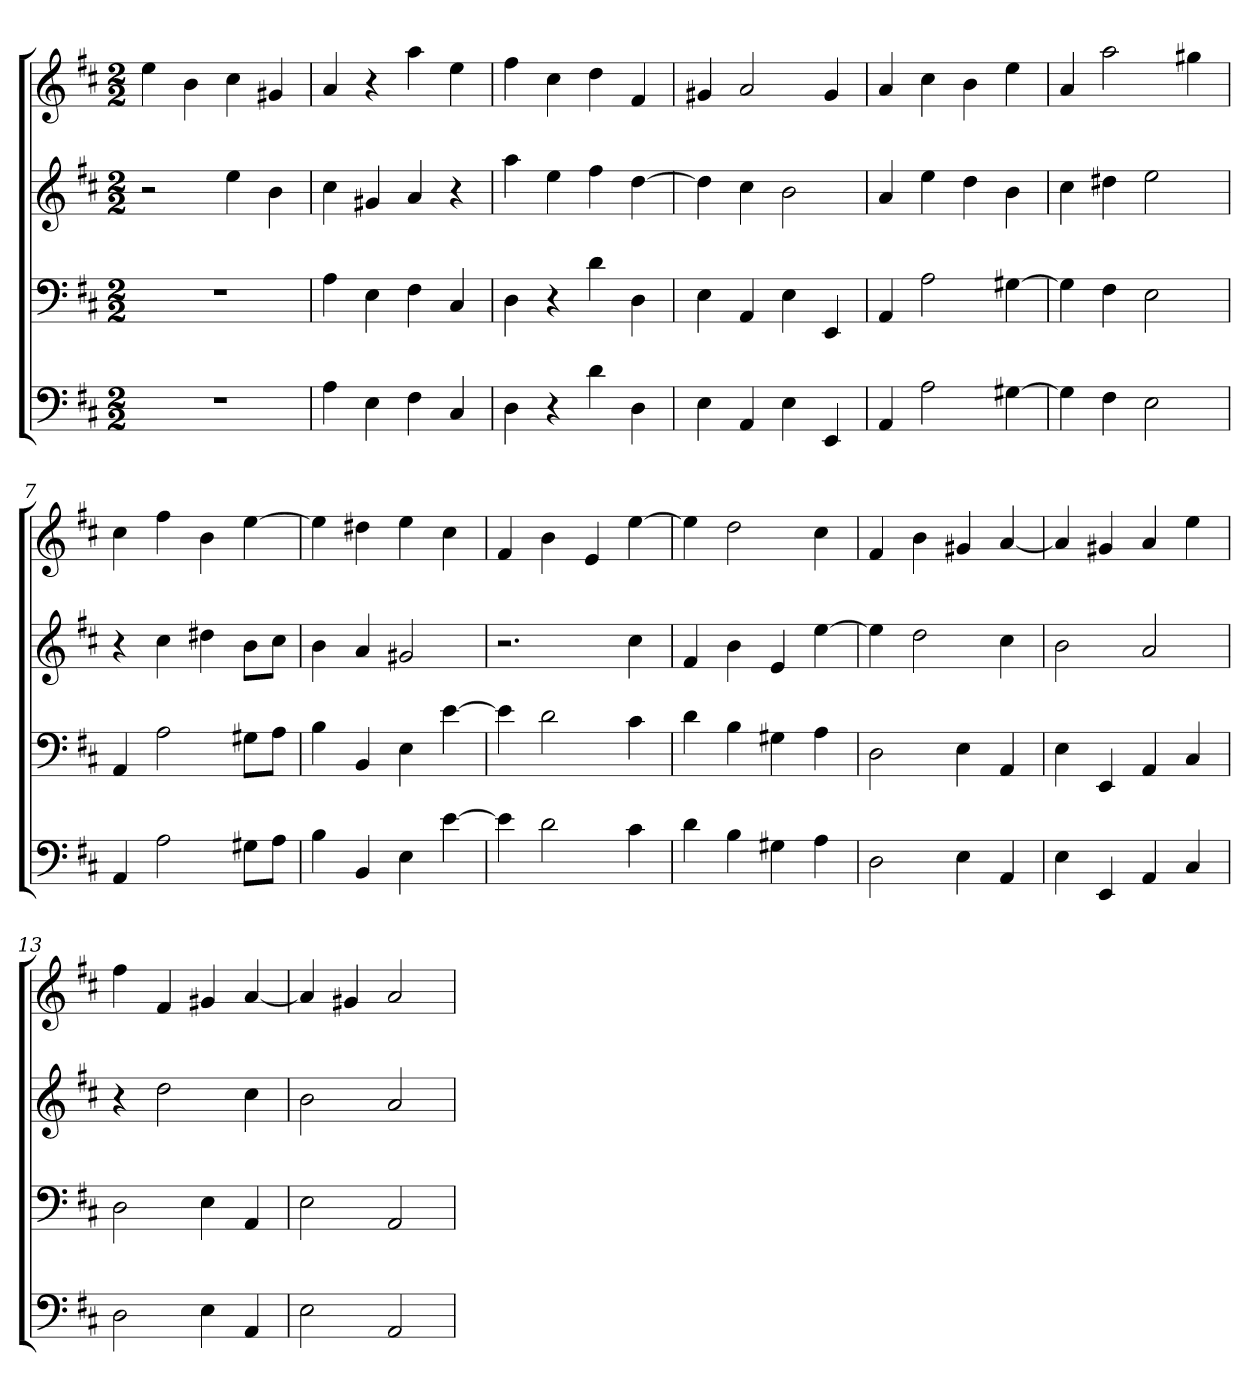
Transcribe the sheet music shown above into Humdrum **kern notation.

**kern	**kern	**kern	**kern
*part4	*part3	*part2	*part1
*staff4	*staff3	*staff2	*staff1
*k[f#c#]	*k[f#c#]	*k[f#c#]	*k[f#c#]
*D:	*D:	*D:	*D:
*M2/2	*M2/2	*M2/2	*M2/2
=1	=1	=1	=1
1r	1r	2r	4ee
.	.	.	4b
.	.	4ee	4cc#
.	.	4b	4g#X
=2	=2	=2	=2
4A	4A	4cc#	4a
4E	4E	4g#X	4r
4F#	4F#	4a	4aa
4C#	4C#	4r	4ee
=3	=3	=3	=3
4D	4D	4aa	4ff#
4r	4r	4ee	4cc#
4d	4d	4ff#	4dd
4D	4D	[4dd	4f#
=4	=4	=4	=4
4E	4E	4dd]	4g#X
4AA	4AA	4cc#	2a
4E	4E	2b	.
4EE	4EE	.	4g#
=5	=5	=5	=5
4AA	4AA	4a	4a
2A	2A	4ee	4cc#
.	.	4dd	4b
[4G#X	[4G#X	4b	4ee
=6	=6	=6	=6
4G#]	4G#]	4cc#	4a
4F#	4F#	4dd#X	2aa
2E	2E	2ee	.
.	.	.	4gg#X
=7	=7	=7	=7
4AA	4AA	4r	4cc#
2A	2A	4cc#	4ff#
.	.	4dd#X	4b
8G#XL	8G#XL	8bL	[4ee
8AJ	8AJ	8cc#J	.
=8	=8	=8	=8
4B	4B	4b	4ee]
4BB	4BB	4a	4dd#X
4E	4E	2g#X	4ee
[4e	[4e	.	4cc#
=9	=9	=9	=9
4e]	4e]	2.r	4f#
2d	2d	.	4b
.	.	.	4e
4c#	4c#	4cc#	[4ee
=10	=10	=10	=10
4d	4d	4f#	4ee]
4B	4B	4b	2dd
4G#X	4G#X	4e	.
4A	4A	[4ee	4cc#
=11	=11	=11	=11
2D	2D	4ee]	4f#
.	.	2dd	4b
4E	4E	.	4g#X
4AA	4AA	4cc#	[4a
=12	=12	=12	=12
4E	4E	2b	4a]
4EE	4EE	.	4g#X
4AA	4AA	2a	4a
4C#	4C#	.	4ee
=13	=13	=13	=13
2D	2D	4r	4ff#
.	.	2dd	4f#
4E	4E	.	4g#X
4AA	4AA	4cc#	[4a
=14	=14	=14	=14
2E	2E	2b	4a]
.	.	.	4g#X
2AA	2AA	2a	2a
=	=	=	=
*-	*-	*-	*-
